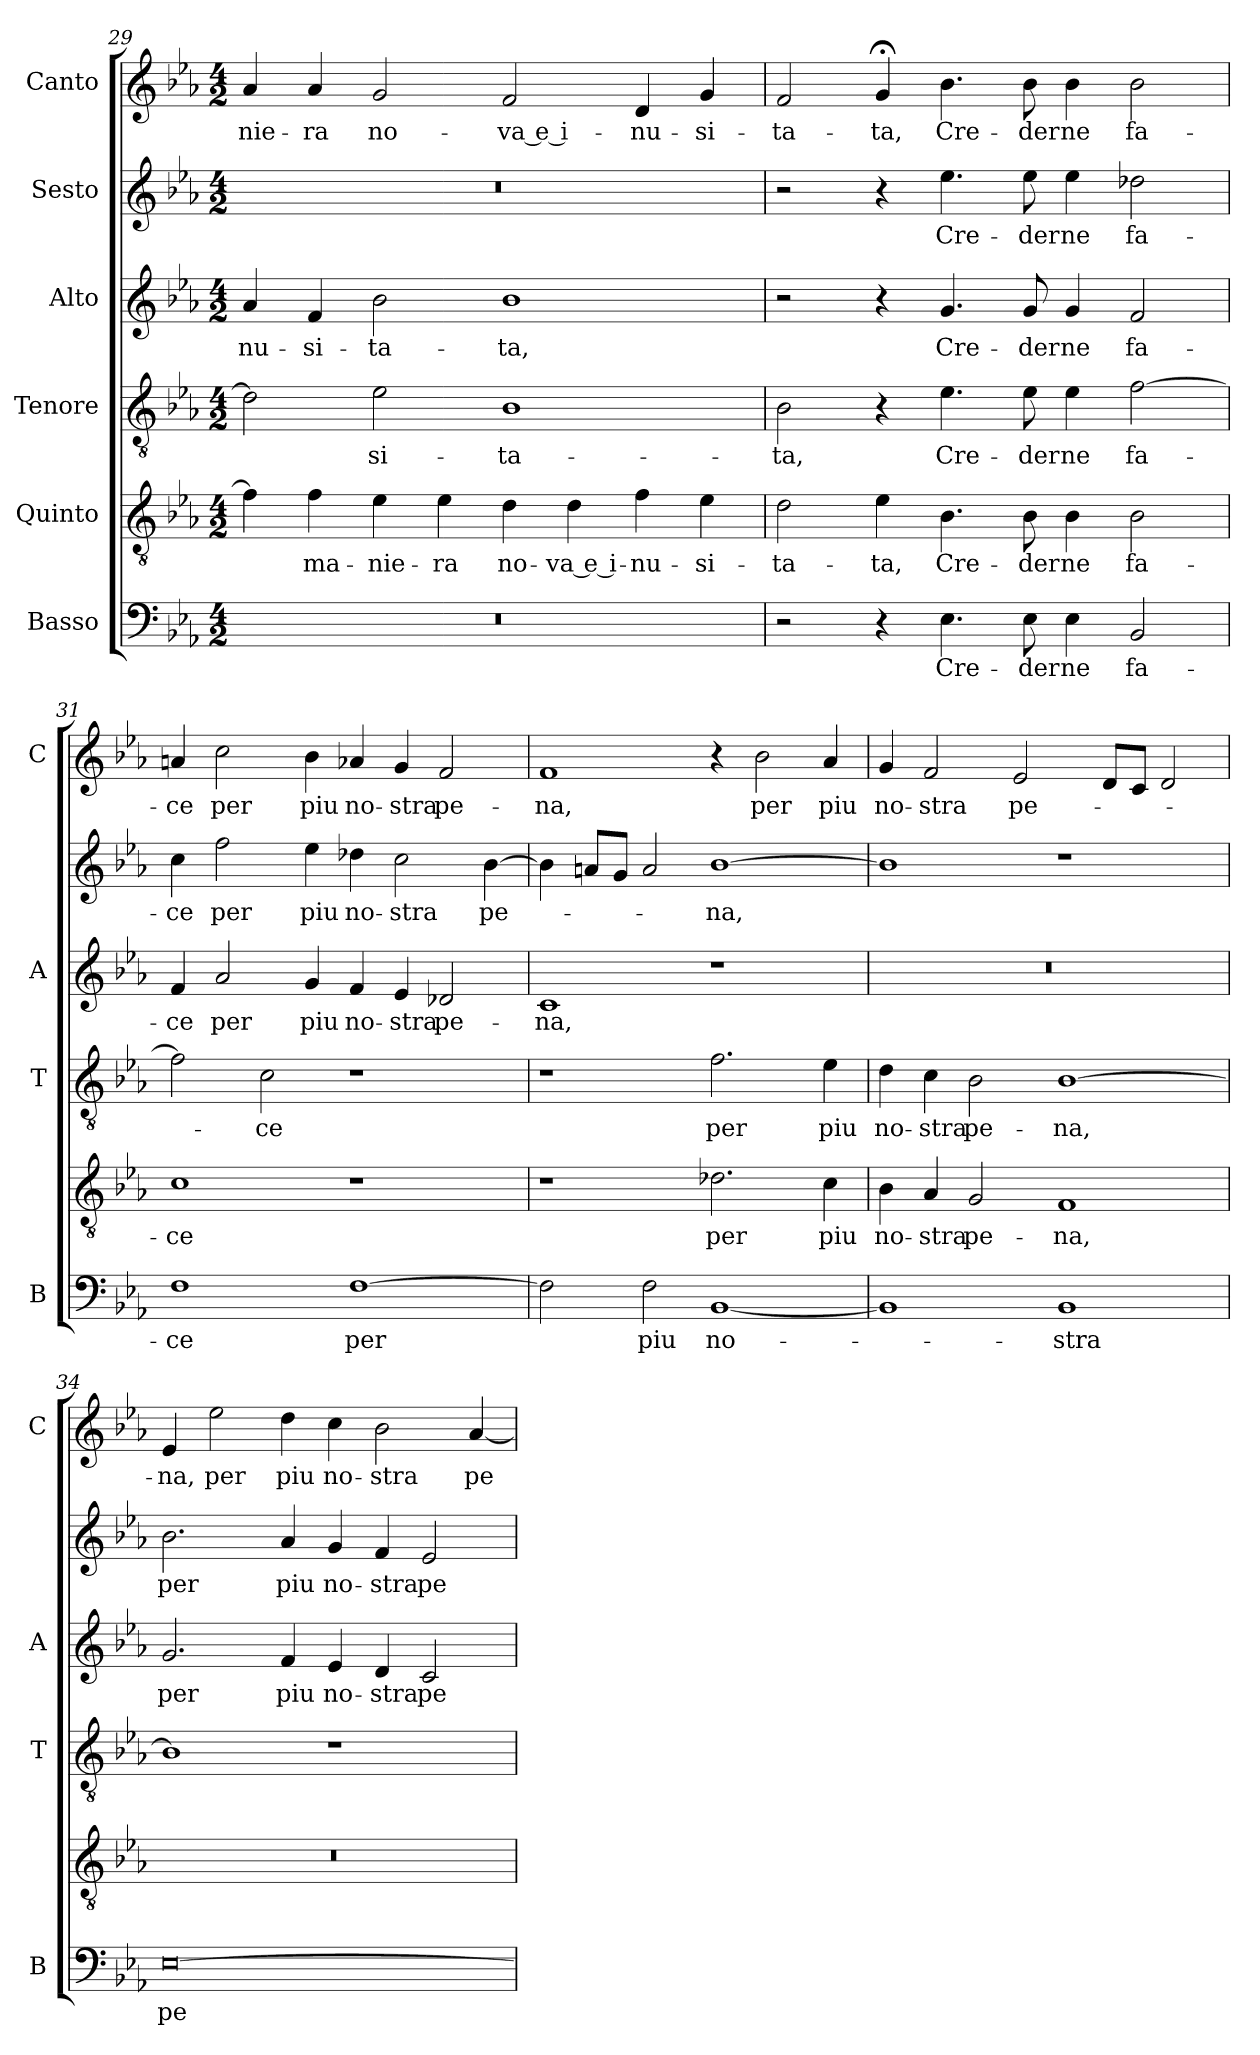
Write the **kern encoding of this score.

**kern	**text	**kern	**text	**kern	**text	**kern	**text	**kern	**text	**kern	**text
*part6	*part6	*part5	*part5	*part4	*part4	*part3	*part3	*part2	*part2	*part1	*part1
*staff6	*staff6	*staff5	*staff5	*staff4	*staff4	*staff3	*staff3	*staff2	*staff2	*staff1	*staff1
*I"Basso	*	*I"Quinto	*	*I"Tenore	*	*I"Alto	*	*I"Sesto	*	*I"Canto	*
*I'B	*	*	*	*I'T	*	*I'A	*	*	*	*I'C	*
*clefF4	*	*clefGv2	*	*clefGv2	*	*clefG2	*	*clefG2	*	*clefG2	*
*k[b-e-a-]	*	*k[b-e-a-]	*	*k[b-e-a-]	*	*k[b-e-a-]	*	*k[b-e-a-]	*	*k[b-e-a-]	*
*E-:	*	*E-:	*	*E-:	*	*E-:	*	*E-:	*	*E-:	*
*M4/2	*	*M4/2	*	*M4/2	*	*M4/2	*	*M4/2	*	*M4/2	*
=29	=29	=29	=29	=29	=29	=29	=29	=29	=29	=29	=29
!	!	!	!	!	!	!	!LO:LY:b	!	!	!	!LO:LY:b
0r	.	4f\]	.	2d-\]	.	4a-/	-nu-	0r	.	4a-/	-nie-
!	!	!	!LO:LY:b	!	!	!	!LO:LY:b	!	!	!	!LO:LY:b
.	.	4f\	ma-	.	.	4f/	-si-	.	.	4a-/	-ra
!	!	!	!LO:LY:b	!	!LO:LY:b	!	!LO:LY:b	!	!	!	!LO:LY:b
.	.	4e-\	-nie-	2e-\	-si-	2b-\	-ta-	.	.	2g/	no-
!	!	!	!LO:LY:b	!	!	!	!	!	!	!	!
.	.	4e-\	-ra	.	.	.	.	.	.	.	.
!	!	!	!LO:LY:b	!	!LO:LY:b	!	!LO:LY:b	!	!	!	!LO:LY:b
.	.	4d\	no-	1B-	-ta-	1b-	-ta,	.	.	2f/	-va e i-
!	!	!	!LO:LY:b	!	!	!	!	!	!	!	!
.	.	4d\	-va e i-	.	.	.	.	.	.	.	.
!	!	!	!LO:LY:b	!	!	!	!	!	!	!	!LO:LY:b
.	.	4f\	-nu-	.	.	.	.	.	.	4d/	-nu-
!	!	!	!LO:LY:b	!	!	!	!	!	!	!	!LO:LY:b
.	.	4e-\	-si-	.	.	.	.	.	.	4g/	-si-
!!LO:LB:g=z
=30	=30	=30	=30	=30	=30	=30	=30	=30	=30	=30	=30
!	!	!	!LO:LY:b	!	!LO:LY:b	!	!	!	!	!	!LO:LY:b
2r	.	2d\	-ta-	2B-\	-ta,	2r	.	2r	.	2f/	-ta-
!	!	!	!LO:LY:b	!	!	!	!	!	!	!	!LO:LY:b
4r	.	4e-\	-ta,	4r	.	4r	.	4r	.	4g;</	-ta,
!	!LO:LY:b	!	!LO:LY:b	!	!LO:LY:b	!	!LO:LY:b	!	!LO:LY:b	!	!LO:LY:b
4.E-\	Cre-	4.B-\	Cre-	4.e-\	Cre-	4.g/	Cre-	4.ee-\	Cre-	4.b-\	Cre-
!	!LO:LY:b	!	!LO:LY:b	!	!LO:LY:b	!	!LO:LY:b	!	!LO:LY:b	!	!LO:LY:b
8E-\	-der	8B-\	-der	8e-\	-der	8g/	-der	8ee-\	-der	8b-\	-der
!	!LO:LY:b	!	!LO:LY:b	!	!LO:LY:b	!	!LO:LY:b	!	!LO:LY:b	!	!LO:LY:b
4E-\	ne	4B-\	ne	4e-\	ne	4g/	ne	4ee-\	ne	4b-\	ne
!	!LO:LY:b	!	!LO:LY:b	!	!LO:LY:b	!	!LO:LY:b	!	!LO:LY:b	!	!LO:LY:b
2BB-/	fa-	2B-\	fa-	[2f\	fa-	2f/	fa-	2dd-X\	fa-	2b-\	fa-
=31	=31	=31	=31	=31	=31	=31	=31	=31	=31	=31	=31
!	!LO:LY:b	!	!LO:LY:b	!	!	!	!LO:LY:b	!	!LO:LY:b	!	!LO:LY:b
1F	-ce	1c	-ce	2f\]	.	4f/	-ce	4cc\	-ce	4an/	-ce
!	!	!	!	!	!	!	!LO:LY:b	!	!LO:LY:b	!	!LO:LY:b
.	.	.	.	.	.	2a-/	per	2ff\	per	2cc\	per
!	!	!	!	!	!LO:LY:b	!	!	!	!	!	!
.	.	.	.	2c\	-ce	.	.	.	.	.	.
!	!	!	!	!	!	!	!LO:LY:b	!	!LO:LY:b	!	!LO:LY:b
.	.	.	.	.	.	4g/	piu	4ee-\	piu	4b-\	piu
!	!LO:LY:b	!	!	!	!	!	!LO:LY:b	!	!LO:LY:b	!	!LO:LY:b
[1F	per	1r	.	1r	.	4f/	no-	4dd-X\	no-	4a-X/	no-
!	!	!	!	!	!	!	!LO:LY:b	!	!LO:LY:b	!	!LO:LY:b
.	.	.	.	.	.	4e-/	-stra	2cc\	-stra	4g/	-stra
!	!	!	!	!	!	!	!LO:LY:b	!	!	!	!LO:LY:b
.	.	.	.	.	.	2d-X/	pe-	.	.	2f/	pe-
!	!	!	!	!	!	!	!	!	!LO:LY:b	!	!
.	.	.	.	.	.	.	.	[4b-\	pe-	.	.
=32	=32	=32	=32	=32	=32	=32	=32	=32	=32	=32	=32
!	!	!	!	!	!	!	!LO:LY:b	!	!	!	!LO:LY:b
2F\]	.	1r	.	1r	.	1c	-na,	4b-\]	.	1f	-na,
.	.	.	.	.	.	.	.	8an/L	.	.	.
.	.	.	.	.	.	.	.	8g/J	.	.	.
!	!LO:LY:b	!	!	!	!	!	!	!	!	!	!
2F\	piu	.	.	.	.	.	.	2a/	.	.	.
!	!LO:LY:b	!	!LO:LY:b	!	!LO:LY:b	!	!	!	!LO:LY:b	!	!
[1BB-	no-	2.d-X\	per	2.f\	per	1r	.	[1b-	-na,	4r	.
!	!	!	!	!	!	!	!	!	!	!	!LO:LY:b
.	.	.	.	.	.	.	.	.	.	2b-\	per
!	!	!	!LO:LY:b	!	!LO:LY:b	!	!	!	!	!	!LO:LY:b
.	.	4c\	piu	4e-\	piu	.	.	.	.	4a-/	piu
=33	=33	=33	=33	=33	=33	=33	=33	=33	=33	=33	=33
!	!	!	!LO:LY:b	!	!LO:LY:b	!	!	!	!	!	!LO:LY:b
1BB-]	.	4B-\	no-	4d\	no-	0r	.	1b-]	.	4g/	no-
!	!	!	!LO:LY:b	!	!LO:LY:b	!	!	!	!	!	!LO:LY:b
.	.	4A-/	-stra	4c\	-stra	.	.	.	.	2f/	-stra
!	!	!	!LO:LY:b	!	!LO:LY:b	!	!	!	!	!	!
.	.	2G/	pe-	2B-\	pe-	.	.	.	.	.	.
!	!	!	!	!	!	!	!	!	!	!	!LO:LY:b
.	.	.	.	.	.	.	.	.	.	2e-/	pe-
!	!LO:LY:b	!	!LO:LY:b	!	!LO:LY:b	!	!	!	!	!	!
1BB-	-stra	1F	-na,	[1B-	-na,	.	.	1r	.	.	.
.	.	.	.	.	.	.	.	.	.	8d/L	.
.	.	.	.	.	.	.	.	.	.	8c/J	.
.	.	.	.	.	.	.	.	.	.	2d/	.
!!LO:PB:g=z
=34	=34	=34	=34	=34	=34	=34	=34	=34	=34	=34	=34
!	!LO:LY:b	!	!	!	!	!	!LO:LY:b	!	!LO:LY:b	!	!LO:LY:b
[0E-	pe-	0r	.	1B-]	.	2.g/	per	2.b-\	per	4e-/	-na,
!	!	!	!	!	!	!	!	!	!	!	!LO:LY:b
.	.	.	.	.	.	.	.	.	.	2ee-\	per
!	!	!	!	!	!	!	!LO:LY:b	!	!LO:LY:b	!	!LO:LY:b
.	.	.	.	.	.	4f/	piu	4a-/	piu	4dd\	piu
!	!	!	!	!	!	!	!LO:LY:b	!	!LO:LY:b	!	!LO:LY:b
.	.	.	.	1r	.	4e-/	no-	4g/	no-	4cc\	no-
!	!	!	!	!	!	!	!LO:LY:b	!	!LO:LY:b	!	!LO:LY:b
.	.	.	.	.	.	4d/	-stra	4f/	-stra	2b-\	-stra
!	!	!	!	!	!	!	!LO:LY:b	!	!LO:LY:b	!	!
.	.	.	.	.	.	2c/	pe-	2e-/	pe-	.	.
!	!	!	!	!	!	!	!	!	!	!	!LO:LY:b
.	.	.	.	.	.	.	.	.	.	[4a-/	pe-
=	=	=	=	=	=	=	=	=	=	=	=
*-	*-	*-	*-	*-	*-	*-	*-	*-	*-	*-	*-
